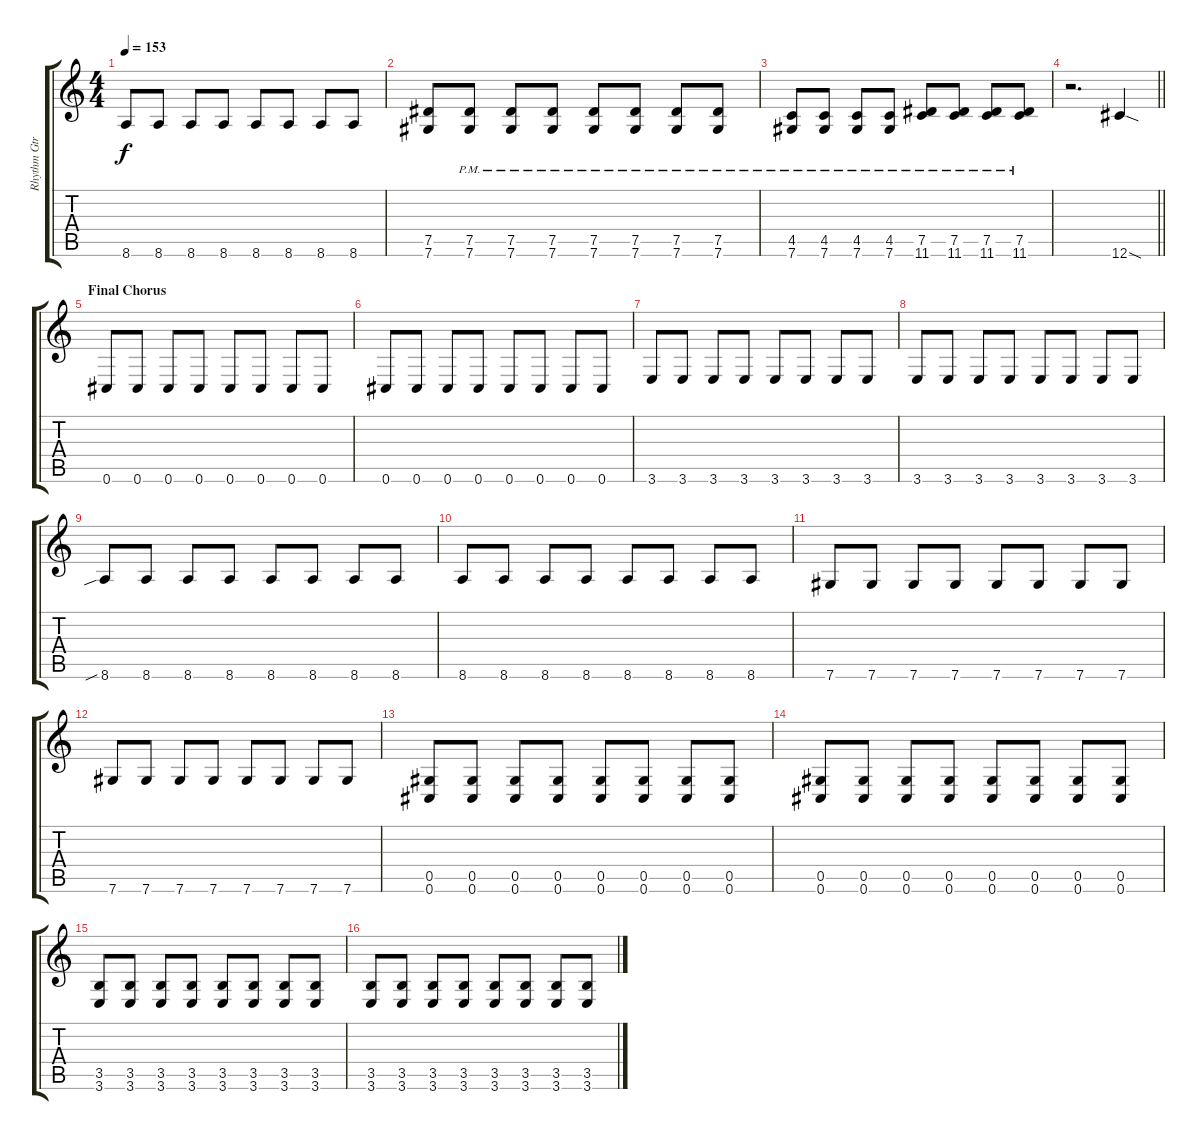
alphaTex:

\track ("Rhythm Gtr L" "Rhythm Gtr") {instrument distortionguitar}
\staff {score tabs}
\tuning (Eb4 Bb3 Gb3 Db3 Ab2 Db2) {hide}
\ts (4 4)
\tempo 153
\clef g2
\ks c
8.6.8{dy f} 8.6.8 8.6.8 8.6.8 8.6.8 8.6.8 8.6.8 8.6.8 |
(7.5 7.6).8 (7.5{pm} 7.6{pm}).8 (7.5{pm} 7.6{pm}).8 (7.5{pm} 7.6{pm}).8 (7.5{pm} 7.6{pm}).8 (7.5{pm} 7.6{pm}).8 (7.5{pm} 7.6{pm}).8 (7.5 7.6{pm}).8 |
(4.5{pm} 7.6{pm}).8 (4.5{pm} 7.6{pm}).8 (4.5{pm} 7.6{pm}).8 (4.5{pm} 7.6{pm}).8 (7.5{pm} 11.6{pm}).8 (7.5{pm} 11.6{pm}).8 (7.5{pm} 11.6{pm}).8 (7.5{pm} 11.6{pm}).8 |
\barLineRight lightlight
r.2{d} 12.6{sod}.4 |
\section ("" "Final Chorus")
0.6.8 0.6.8 0.6.8 0.6.8 0.6.8 0.6.8 0.6.8 0.6.8 |
0.6.8 0.6.8 0.6.8 0.6.8 0.6.8 0.6.8 0.6.8 0.6.8 |
3.6.8 3.6.8 3.6.8 3.6.8 3.6.8 3.6.8 3.6.8 3.6.8 |
3.6.8 3.6.8 3.6.8 3.6.8 3.6.8 3.6.8 3.6.8 3.6.8 |
8.6{sib}.8 8.6.8 8.6.8 8.6.8 8.6.8 8.6.8 8.6.8 8.6.8 |
8.6.8 8.6.8 8.6.8 8.6.8 8.6.8 8.6.8 8.6.8 8.6.8 |
7.6.8 7.6.8 7.6.8 7.6.8 7.6.8 7.6.8 7.6.8 7.6.8 |
7.6.8 7.6.8 7.6.8 7.6.8 7.6.8 7.6.8 7.6.8 7.6.8 |
(0.5 0.6).8 (0.5 0.6).8 (0.5 0.6).8 (0.5 0.6).8 (0.5 0.6).8 (0.5 0.6).8 (0.5 0.6).8 (0.5 0.6).8 |
(0.5 0.6).8 (0.5 0.6).8 (0.5 0.6).8 (0.5 0.6).8 (0.5 0.6).8 (0.5 0.6).8 (0.5 0.6).8 (0.5 0.6).8 |
(3.5 3.6).8 (3.5 3.6).8 (3.5 3.6).8 (3.5 3.6).8 (3.5 3.6).8 (3.5 3.6).8 (3.5 3.6).8 (3.5 3.6).8 |
(3.5 3.6).8 (3.5 3.6).8 (3.5 3.6).8 (3.5 3.6).8 (3.5 3.6).8 (3.5 3.6).8 (3.5 3.6).8 (3.5 3.6).8
